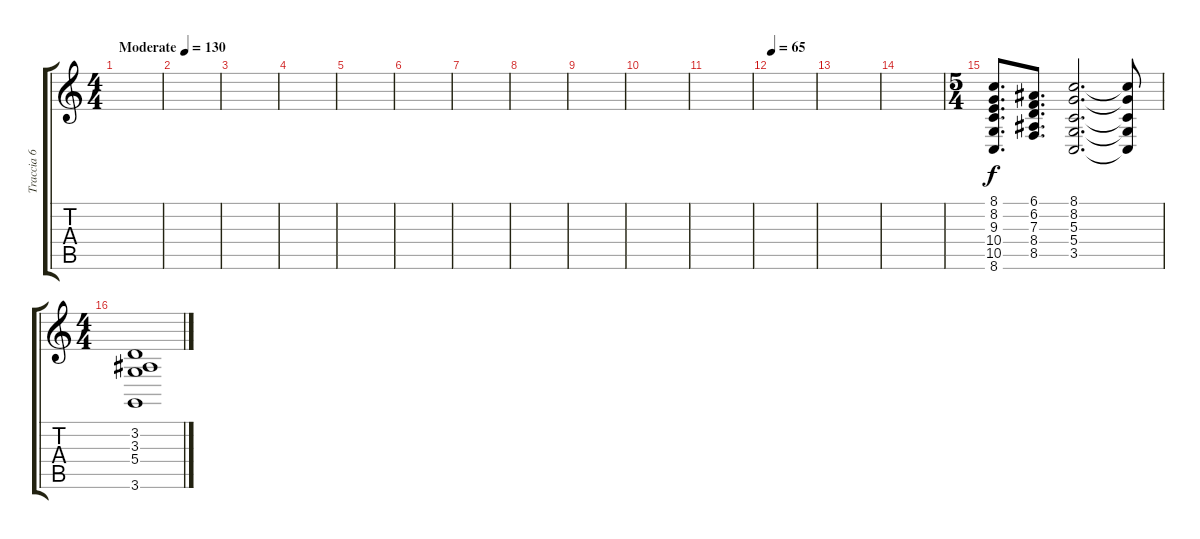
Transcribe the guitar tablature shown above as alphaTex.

\track ("Traccia 6" "Traccia 6") {instrument pad2warm}
\staff {score tabs}
\tuning (E4 B3 G3 D3 A2 E2) {hide}
\ts (4 4)
\tempo (130 "Moderate")
\clef g2
\ks c
|
|
|
|
|
|
|
|
|
|
|
\tempo 65
|
|
|
\ts (5 4)
(8.1 8.2 9.3 10.4 10.5 8.6).8{d} (6.1 6.2 7.3 8.4 8.5).8{d} (8.1 8.2 5.3 5.4 3.5).2{d} (8.1{t} 8.2{t} 5.3{t} 5.4{t} 3.5{t}).8 |
\ts (4 4)
(3.2 3.3 5.4 3.6).1
